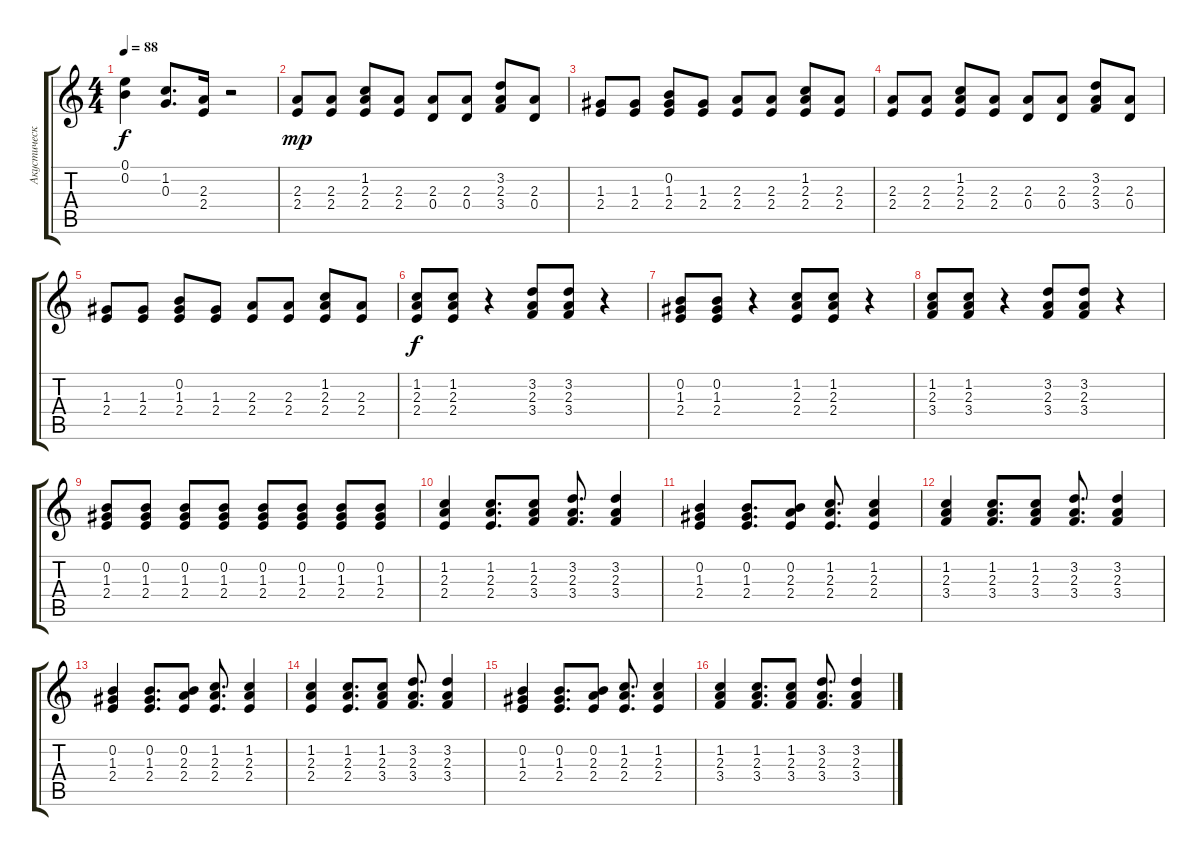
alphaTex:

\track ("Акустическая гитара" "Акустическ") {instrument acousticguitarsteel}
\staff {score tabs}
\tuning (E4 B3 G3 D3 A2 E2) {hide}
\ts (4 4)
\tempo 88
\clef g2
\ks c
(0.1 0.2).4{dy f} (1.2 0.3).8{d} (2.3 2.4).16 r.2 |
(2.3 2.4).8{dy mp volume 15} (2.3 2.4).8 (1.2 2.3 2.4).8 (2.3 2.4).8 (2.3 0.4).8 (2.3 0.4).8 (3.2 2.3 3.4).8 (2.3 0.4).8 |
(1.3 2.4).8 (1.3 2.4).8 (0.2 1.3 2.4).8 (1.3 2.4).8 (2.3 2.4).8 (2.3 2.4).8 (1.2 2.3 2.4).8 (2.3 2.4).8 |
(2.3 2.4).8 (2.3 2.4).8 (1.2 2.3 2.4).8 (2.3 2.4).8 (2.3 0.4).8 (2.3 0.4).8 (3.2 2.3 3.4).8 (2.3 0.4).8 |
(1.3 2.4).8 (1.3 2.4).8 (0.2 1.3 2.4).8 (1.3 2.4).8 (2.3 2.4).8 (2.3 2.4).8 (1.2 2.3 2.4).8 (2.3 2.4).8 |
(1.2 2.3 2.4).8{dy f volume 13} (1.2 2.3 2.4).8 r.4 (3.2 2.3 3.4).8 (3.2 2.3 3.4).8 r.4 |
(0.2 1.3 2.4).8 (0.2 1.3 2.4).8 r.4 (1.2 2.3 2.4).8 (1.2 2.3 2.4).8 r.4 |
(1.2 2.3 3.4).8 (1.2 2.3 3.4).8 r.4 (3.2 2.3 3.4).8 (3.2 2.3 3.4).8 r.4 |
(0.2 1.3 2.4).8 (0.2 1.3 2.4).8 (0.2 1.3 2.4).8 (0.2 1.3 2.4).8 (0.2 1.3 2.4).8 (0.2 1.3 2.4).8 (0.2 1.3 2.4).8 (0.2 1.3 2.4).8 |
(1.2 2.3 2.4).4 (1.2 2.3 2.4).8{d} (1.2 2.3 3.4).8 (3.2 2.3 3.4).8{d} (3.2 2.3 3.4).4 |
(0.2 1.3 2.4).4 (0.2 1.3 2.4).8{d} (0.2 2.3 2.4).8 (1.2 2.3 2.4).8{d} (1.2 2.3 2.4).4 |
(1.2 2.3 3.4).4 (1.2 2.3 3.4).8{d} (1.2 2.3 3.4).8 (3.2 2.3 3.4).8{d} (3.2 2.3 3.4).4 |
(0.2 1.3 2.4).4 (0.2 1.3 2.4).8{d} (0.2 2.3 2.4).8 (1.2 2.3 2.4).8{d} (1.2 2.3 2.4).4 |
(1.2 2.3 2.4).4 (1.2 2.3 2.4).8{d} (1.2 2.3 3.4).8 (3.2 2.3 3.4).8{d} (3.2 2.3 3.4).4 |
(0.2 1.3 2.4).4 (0.2 1.3 2.4).8{d} (0.2 2.3 2.4).8 (1.2 2.3 2.4).8{d} (1.2 2.3 2.4).4 |
(1.2 2.3 3.4).4 (1.2 2.3 3.4).8{d} (1.2 2.3 3.4).8 (3.2 2.3 3.4).8{d} (3.2 2.3 3.4).4
